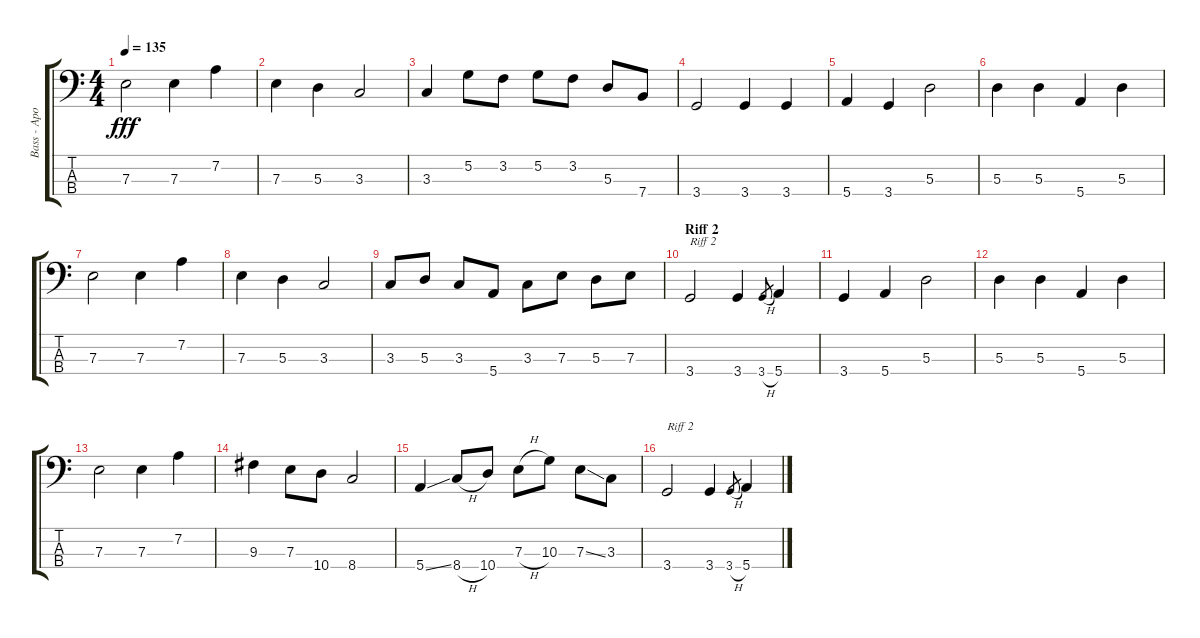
\track ("Bass - Apoio" "Bass - Apo") {instrument acousticguitarsteel}
\staff {score tabs}
\tuning (G2 D2 A1 E1) {hide}
\ts (4 4)
\tempo 135
\clef f4
\ks c
7.3.2{dy fff} 7.3.4 7.2.4 |
7.3.4 5.3.4 3.3.2 |
3.3.4 5.2.8 3.2.8 5.2.8 3.2.8 5.3.8 7.4.8 |
3.4.2 3.4.4 3.4.4 |
5.4.4 3.4.4 5.3.2 |
5.3.4 5.3.4 5.4.4 5.3.4 |
7.3.2 7.3.4 7.2.4 |
7.3.4 5.3.4 3.3.2 |
3.3.8 5.3.8 3.3.8 5.4.8 3.3.8 7.3.8 5.3.8 7.3.8 |
\section ("" "Riff 2")
3.4.2{txt "Riff 2"} 3.4.4 3.4{h}.8{gr} 5.4.4 |
3.4.4 5.4.4 5.3.2 |
5.3.4 5.3.4 5.4.4 5.3.4 |
7.3.2 7.3.4 7.2.4 |
9.3.4 7.3.8 10.4.8 8.4.2 |
5.4{ss}.4 8.4{h}.8 10.4.8 7.3{h}.8 10.3.8 7.3{ss}.8 3.3.8 |
3.4.2{txt "Riff 2"} 3.4.4 3.4{h}.8{gr} 5.4.4
